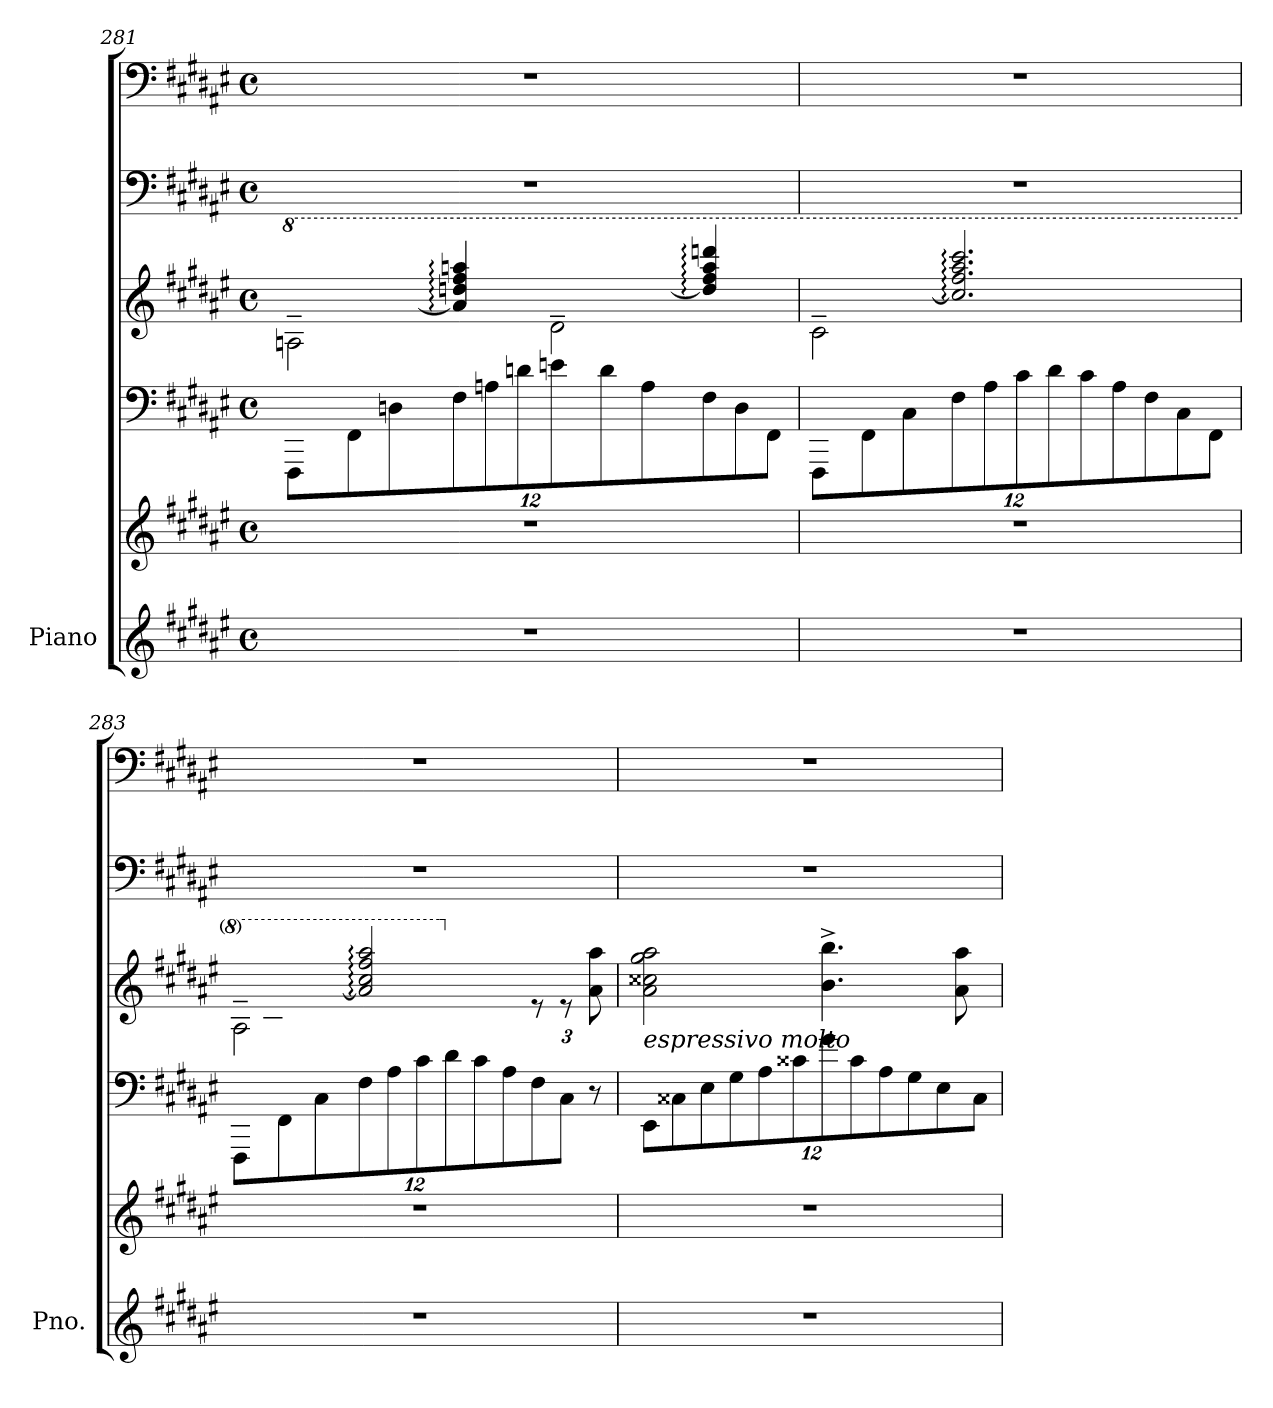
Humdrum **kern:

**kern	**kern	**kern	**kern	**kern	**kern
*part1	*part1	*part1	*part1	*part1	*part1
*staff6	*staff5	*staff4	*staff3	*staff2	*staff1
*I"Piano	*	*	*	*	*
*I'Pno.	*	*	*	*	*
*clefG2	*clefG2	*clefF4	*clefG2	*clefF4	*clefF4
*k[f#c#g#d#a#e#]	*k[f#c#g#d#a#e#]	*k[f#c#g#d#a#e#]	*k[f#c#g#d#a#e#]	*k[f#c#g#d#a#e#]	*k[f#c#g#d#a#e#]
*M4/4	*M4/4	*M4/4	*M4/4	*M4/4	*M4/4
*met(c)	*met(c)	*met(c)	*met(c)	*met(c)	*met(c)
*	*	*Xbrackettup	*	*	*
=281	=281	=281	=281	=281	=281
*	*	*	*^	*	*
*	*	*	*8va	*	*	*
1r	1r	12FFF#\L	2an~\	16an/LLyy	1r	1r
.	.	.	.	16ddn/	.	.
.	.	12FF#\	.	.	.	.
.	.	.	.	16ff#/	.	.
.	.	12Dn\	.	.	.	.
.	.	.	.	[16aan/JJ	.	.
.	.	12F#\	.	4aa/]: 4dddn/: 4fff#/: 4aaan/:	.	.
.	.	12An\	.	.	.	.
.	.	12dn\	.	.	.	.
.	.	12en\	2dd~\	16dd/LLyy	.	.
.	.	.	.	16ff#/	.	.
.	.	12d\	.	.	.	.
.	.	.	.	16aa/	.	.
.	.	12A\	.	.	.	.
.	.	.	.	[16ddd/JJ	.	.
.	.	12F#\	.	4ddd/]: 4fff#/: 4aaa/: 4ddddn/:	.	.
.	.	12D\	.	.	.	.
.	.	12FF#\J	.	.	.	.
!!LO:LB:g=z
=282	=282	=282	=282	=282	=282	=282
1r	1r	12FFF#\L	2cc#~\	16cc#/LLyy	1r	1r
.	.	.	.	16ff#/	.	.
.	.	12FF#\	.	.	.	.
.	.	.	.	16aa#X/	.	.
.	.	12C#\	.	.	.	.
.	.	.	.	[16ccc#/JJ	.	.
.	.	12F#\	.	2.ccc#/]: 2.fff#/: 2.aaa#/: 2.cccc#/:	.	.
.	.	12A#\	.	.	.	.
.	.	12c#\	.	.	.	.
.	.	12d#\	2ryy	.	.	.
.	.	12c#\	.	.	.	.
.	.	12A#\	.	.	.	.
.	.	12F#\	.	.	.	.
.	.	12C#\	.	.	.	.
.	.	12FF#\J	.	.	.	.
=283	=283	=283	=283	=283	=283	=283
1r	1r	12FFF#\L	2a#~\	16a#/LLyy	1r	1r
.	.	.	.	16cc#/	.	.
.	.	12FF#\	.	.	.	.
.	.	.	.	16ff#/	.	.
.	.	12C#\	.	.	.	.
.	.	.	.	[16aa#/JJ	.	.
.	.	12F#\	.	2aa#/]: 2ccc#/: 2fff#/: 2aaa#/:	.	.
.	.	12A#\	.	.	.	.
.	.	12c#\	.	.	.	.
.	.	12d#\	2ryy	.	.	.
.	.	12c#\	.	.	.	.
.	.	12A#\	.	.	.	.
*	*	*brackettup	*	*	*	*
*	*	*	*X8va	*	*	*
*	*	*	*	*Xbrackettup	*	*
.	.	12F#\	.	12re	.	.
.	.	12C#\J	.	12re	.	.
.	.	12r	.	12a#\ 12aa#\	.	.
*	*	*	*v	*v	*	*
=284	=284	=284	=284	=284	=284
*	*	*Xbrackettup	*	*	*
*	*	*	*^	*	*
!	!	!LO:TX:a:i:t=espressivo molto	!	!	!	!
*	*	*	*v	*v	*	*
1r	1r	12EE#\L	2a#\ 2cc##X\ 2gg#\ 2aa#\	1r	1r
.	.	12C##X\	.	.	.
.	.	12E#\	.	.	.
.	.	12G#\	.	.	.
.	.	12A#\	.	.	.
.	.	12c##X\	.	.	.
.	.	12g#\	4.b\^ 4.bb\^	.	.
.	.	12c##\	.	.	.
.	.	12A#\	.	.	.
.	.	12G#\	.	.	.
.	.	12E#\	.	.	.
.	.	.	8a#\ 8aa#\	.	.
.	.	12C##\J	.	.	.
=	=	=	=	=	=
*-	*-	*-	*-	*-	*-
